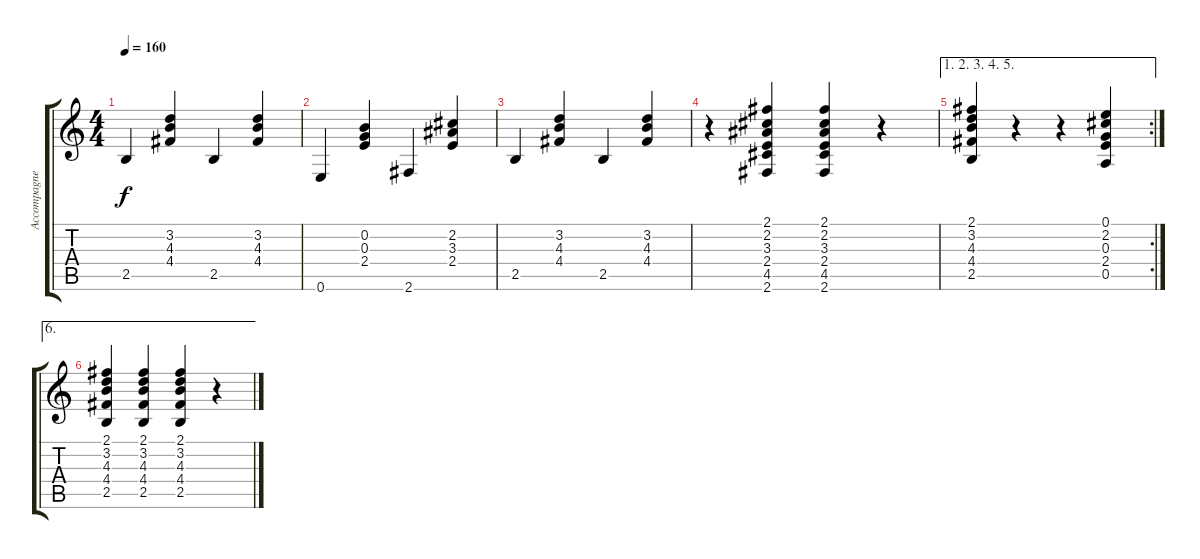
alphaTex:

\track ("Accompagnement" "Accompagne") {instrument acousticguitarnylon}
\staff {score tabs}
\tuning (E4 B3 G3 D3 A2 E2) {hide}
\ts (4 4)
\tempo 160
\clef g2
\ks c
2.5.4{dy f} (3.2 4.3 4.4).4 2.5.4 (3.2 4.3 4.4).4 |
0.6.4 (0.2 0.3 2.4).4 2.6.4 (2.2 3.3 2.4).4 |
2.5.4 (3.2 4.3 4.4).4 2.5.4 (3.2 4.3 4.4).4 |
r.4 (2.1 2.2 3.3 2.4 4.5 2.6).4 (2.1 2.2 3.3 2.4 4.5 2.6).4 r.4 |
\ae (1 2 3 4 5)
\rc 2
(2.1 3.2 4.3 4.4 2.5).4 r.4 r.4 (0.1 2.2 0.3 2.4 0.5).4 |
\ae 6
(2.1 3.2 4.3 4.4 2.5).4 (2.1 3.2 4.3 4.4 2.5).4 (2.1 3.2 4.3 4.4 2.5).4 r.4
